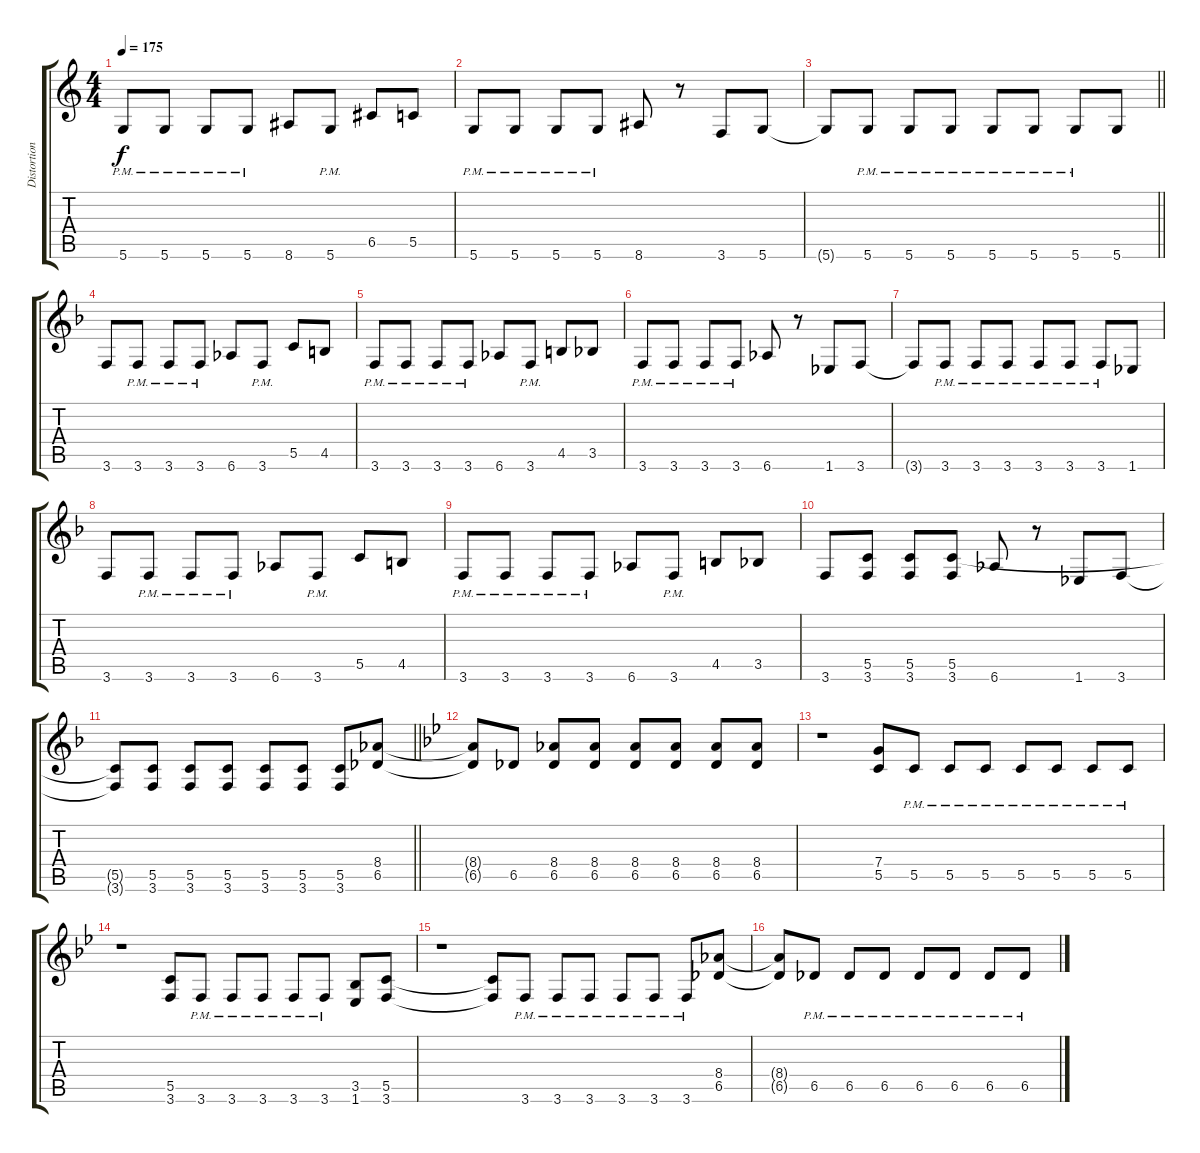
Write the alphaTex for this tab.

\track ("Distortion Guitar" "Distortion") {instrument distortionguitar}
\staff {score tabs}
\tuning (D4 A3 F3 C3 G2 D2) {hide}
\ts (4 4)
\tempo 175
\clef g2
\ks c
5.6{pm}.8{dy f} 5.6{pm}.8 5.6{pm}.8 5.6{pm}.8 8.6.8 5.6{pm}.8 6.5.8 5.5.8 |
5.6{pm}.8 5.6{pm}.8 5.6{pm}.8 5.6{pm}.8 8.6.8 r.8 3.6.8 5.6.8 |
\barLineRight lightlight
5.6{t}.8 5.6{pm}.8 5.6{pm}.8 5.6{pm}.8 5.6{pm}.8 5.6{pm}.8 5.6{pm}.8 5.6.8 |
\ks f
3.6.8 3.6{pm}.8 3.6{pm}.8 3.6{pm}.8 6.6.8 3.6{pm}.8 5.5.8 4.5.8 |
3.6{pm}.8 3.6{pm}.8 3.6{pm}.8 3.6{pm}.8 6.6.8 3.6{pm}.8 4.5.8 3.5.8 |
3.6{pm}.8 3.6{pm}.8 3.6{pm}.8 3.6{pm}.8 6.6.8 r.8 1.6.8 3.6.8 |
3.6{t}.8 3.6{pm}.8 3.6{pm}.8 3.6{pm}.8 3.6{pm}.8 3.6{pm}.8 3.6{pm}.8 1.6.8 |
3.6.8 3.6{pm}.8 3.6{pm}.8 3.6{pm}.8 6.6.8 3.6{pm}.8 5.5.8 4.5.8 |
3.6{pm}.8 3.6{pm}.8 3.6{pm}.8 3.6{pm}.8 6.6.8 3.6{pm}.8 4.5.8 3.5.8 |
3.6.8 (5.5 3.6).8 (5.5 3.6).8 (5.5 3.6).8 6.6.8 r.8 1.6.8 3.6.8 |
\barLineRight lightlight
(5.5{t} 3.6{t}).8 (5.5 3.6).8 (5.5 3.6).8 (5.5 3.6).8 (5.5 3.6).8 (5.5 3.6).8 (5.5 3.6).8 (8.4 6.5).8 |
\ks bb
(8.4{t} 6.5{t}).8 6.5.8 (8.4 6.5).8 (8.4 6.5).8 (8.4 6.5).8 (8.4 6.5).8 (8.4 6.5).8 (8.4 6.5).8 |
r.1 (7.4 5.5).8 5.5{pm}.8 5.5{pm}.8 5.5{pm}.8 5.5{pm}.8 5.5{pm}.8 5.5{pm}.8 5.5{pm}.8 |
r.1 (5.5 3.6).8 3.6{pm}.8 3.6{pm}.8 3.6{pm}.8 3.6{pm}.8 3.6{pm}.8 (3.5 1.6).8 (5.5 3.6).8 |
r.1 (5.5{t} 3.6{t}).8 3.6{pm}.8 3.6{pm}.8 3.6{pm}.8 3.6{pm}.8 3.6{pm}.8 3.6{pm}.8 (8.4 6.5).8 |
(8.4{t} 6.5{t}).8 6.5{pm}.8 6.5{pm}.8 6.5{pm}.8 6.5{pm}.8 6.5{pm}.8 6.5{pm}.8 6.5{pm}.8
